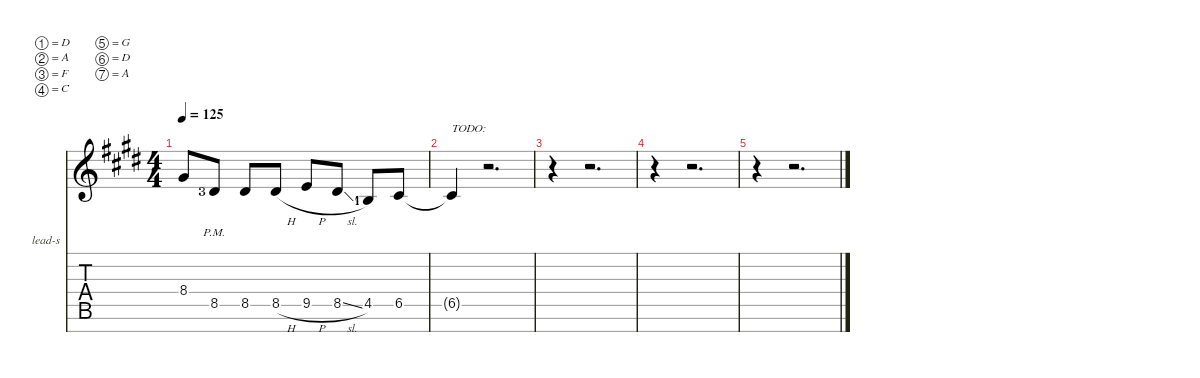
\defaultSystemsLayout 4
\hideDynamics
\bracketExtendMode nobrackets
\firstSystemTrackNameOrientation horizontal
\otherSystemsTrackNameOrientation horizontal
\track ("lead" "lead-s") {defaultSystemsLayout 4 solo instrument overdrivenguitar}
\staff {score tabs}
\tuning (D4 A3 F3 C3 G2 D2 A1)
\ts (4 4)
\scale
1.21366
\tempo 125
\accidentals auto
\clef g2
\ottava regular
\simile none
\scale
1.21366
\ks c#minor
8.4{t acc #}.8{dy mf beam Up} 8.5{pm lf 4 acc #}.8{beam Up} 8.5{acc #}.8{beam Up} 8.5{h acc #}.8{beam Up} 9.5{h acc forcenatural}.8{beam Up} 8.5{sl acc #}.8{beam Up} 4.5{lf 2 acc forcenatural}.8{beam Up} 6.5{acc #}.8{beam Up} |
\scale
0.931966
\scale
0.928779 6.5{t acc #}.4{txt "TODO:" beam Up} r.2{d beam Up} |
\scale
0.951656
\scale
0.928779 r.4{beam Down} r.2{d beam Down} |
\scale
0.912277
\scale
0.928779 r.4{beam Down} r.2{d beam Down} |
\scale
1.2041 r.4{beam Down} r.2{d beam Down}
